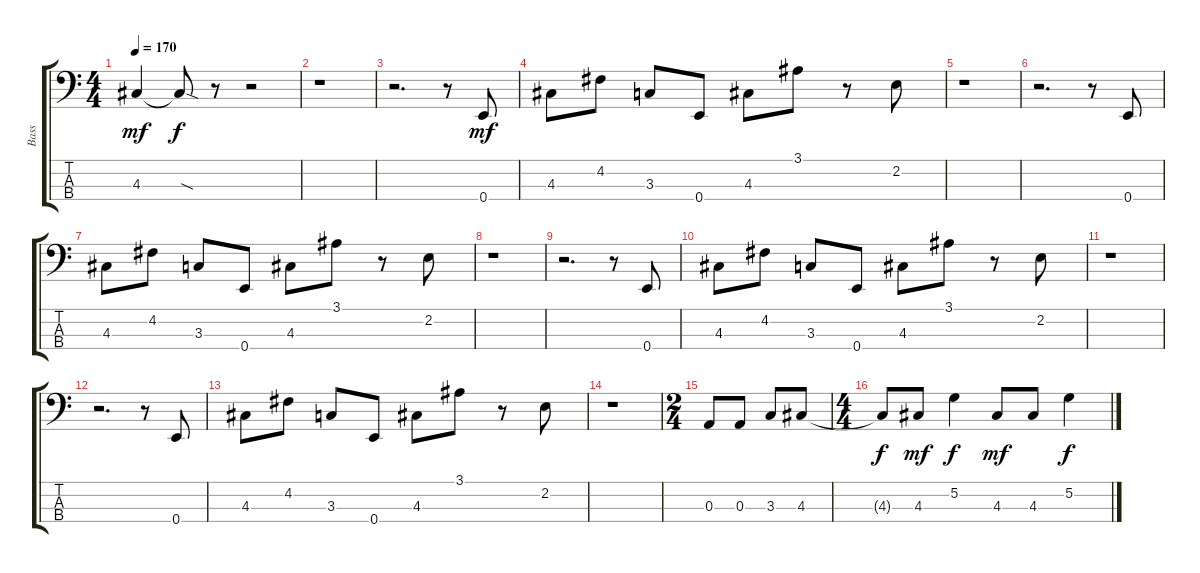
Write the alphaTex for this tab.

\track ("Bass" "Bass") {instrument electricbasspick}
\staff {score tabs}
\tuning (G2 D2 A1 E1) {hide}
\ts (4 4)
\tempo 170
\clef f4
\ks c
4.3.4{dy mf} 4.3{sod t}.8{dy f} r.8 r.2 |
r.1 |
r.2{d} r.8 0.4.8{dy mf} |
4.3.8 4.2.8 3.3.8 0.4.8 4.3.8 3.1.8 r.8 2.2.8 |
r.1 |
r.2{d} r.8 0.4.8 |
4.3.8 4.2.8 3.3.8 0.4.8 4.3.8 3.1.8 r.8 2.2.8 |
r.1 |
r.2{d} r.8 0.4.8 |
4.3.8 4.2.8 3.3.8 0.4.8 4.3.8 3.1.8 r.8 2.2.8 |
r.1 |
r.2{d} r.8 0.4.8 |
4.3.8 4.2.8 3.3.8 0.4.8 4.3.8 3.1.8 r.8 2.2.8 |
r.1 |
\ts (2 4)
0.3.8 0.3.8 3.3.8 4.3.8 |
\ts (4 4)
4.3{t}.8{dy f} 4.3.8{dy mf} 5.2.4{dy f} 4.3.8{dy mf} 4.3.8 5.2.4{dy f}
